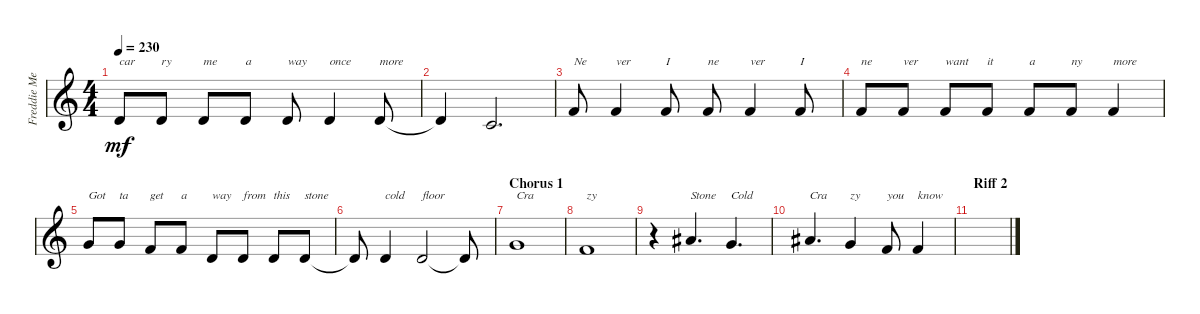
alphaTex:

\track ("Freddie Mercury" "Freddie Me") {instrument voiceoohs}
\staff {score}
\tuning (E4 B3 G3 D3 A2 E2 B1) {hide}
\ts (4 4)
\tempo 230
\clef g2
\ks c
3.2.8{txt "car" dy mf} 3.2.8{txt "ry"} 3.2.8{txt "me"} 3.2.8{txt "a"} 3.2.8{txt "way"} 3.2.4{txt "once"} 3.2.8{txt "more"} |
3.2{t}.4 1.2.2{d} |
1.1.8{txt "Ne"} 1.1.4{txt "ver"} 1.1.8{txt "I"} 1.1.8{txt "ne"} 1.1.4{txt "ver"} 1.1.8{txt "I "} |
1.1.8{txt "ne"} 1.1.8{txt "ver"} 1.1.8{txt "want"} 1.1.8{txt "it"} 1.1.8{txt "a"} 1.1.8{txt "ny"} 1.1.4{txt "more"} |
3.1.8{txt "Got"} 3.1.8{txt "ta"} 1.1.8{txt "get"} 1.1.8{txt "a"} 3.2.8{txt "way"} 3.2.8{txt "from"} 3.2.8{txt "this"} 3.2.8{txt "stone"} |
3.2{t}.8 3.2.4{txt "cold"} 3.2.2{txt "floor"} 3.2{t}.8 |
\section ("" "Chorus 1")
3.1.1{txt "Cra"} |
1.1.1{txt "zy"} |
r.4 6.1.4{d txt "Stone"} 3.1.4{d txt "Cold"} |
6.1.4{d txt "Cra"} 3.1.4{txt "zy"} 1.1.8{txt "you"} 1.1.4{txt "know"} |
\section ("" "Riff 2")
